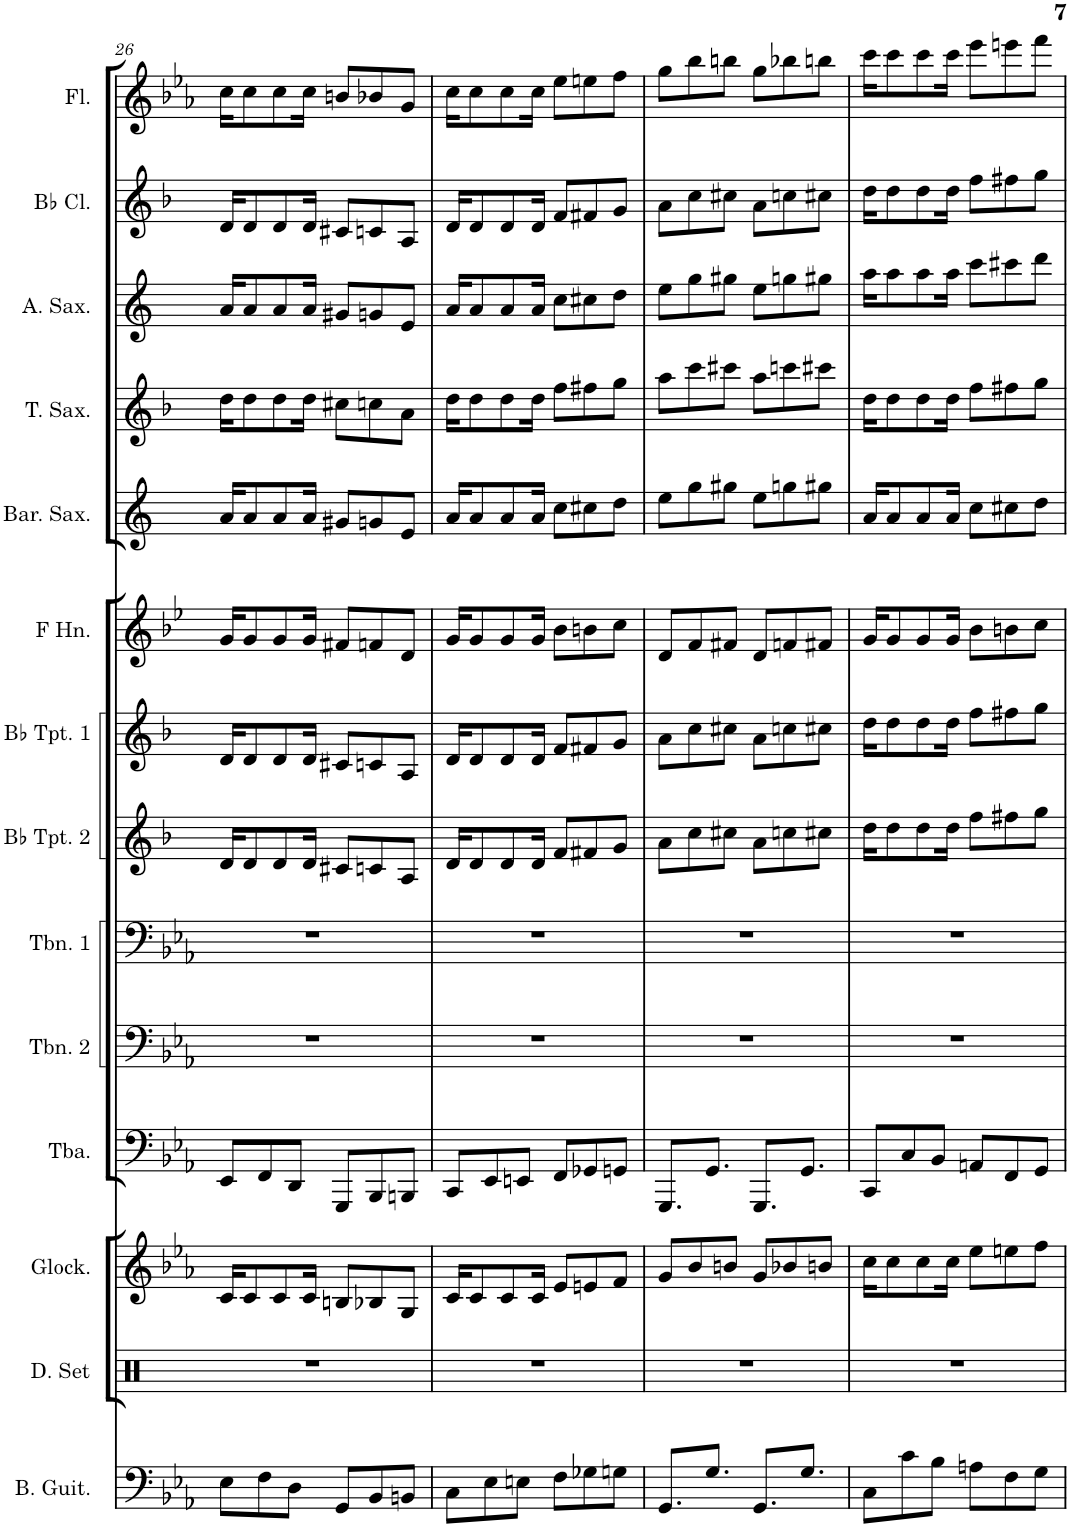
**kern	**kern	**kern	**kern	**kern	**kern	**kern	**kern	**kern	**kern	**kern	**kern	**kern	**kern
*part14	*part13	*part12	*part11	*part10	*part9	*part8	*part7	*part6	*part5	*part4	*part3	*part2	*part1
*staff14	*staff13	*staff12	*staff11	*staff10	*staff9	*staff8	*staff7	*staff6	*staff5	*staff4	*staff3	*staff2	*staff1
*I"Bass Guitar	*I"Drumset	*I"Glockenspiel	*I"Tuba	*I"Trombone 2	*I"Trombone 1	*I"Bb Trumpet 2	*I"Bb Trumpet 1	*I"Horn in F	*I"Baritone Saxophone	*I"Tenor Saxophone	*I"Alto Saxophone	*I"Bb Clarinet	*I"Flute
*I'B. Guit.	*I'D. Set	*I'Glock.	*I'Tba.	*I'Tbn. 2	*I'Tbn. 1	*I'Bb Tpt. 2	*I'Bb Tpt. 1	*	*I'Bar. Sax.	*I'T. Sax.	*I'A. Sax.	*I'Bb Cl.	*I'Fl.
!!LO:PB:g=z
*clefF4	*clefX	*clefG2	*clefF4	*clefF4	*clefF4	*clefG2	*clefG2	*clefG2	*clefG2	*clefG2	*clefG2	*clefG2	*clefG2
*Trd7c12	*	*Trd-14c-24	*	*	*	*Trd1c2	*Trd1c2	*Trd4c7	*Trd12c21	*Trd8c14	*Trd5c9	*Trd1c2	*
*k[b-e-a-]	*k[]	*k[b-e-a-]	*k[b-e-a-]	*k[b-e-a-]	*k[b-e-a-]	*k[b-]	*k[b-]	*k[b-e-]	*k[]	*k[b-]	*k[]	*k[b-]	*k[b-e-a-]
*M6/8	*M6/8	*M6/8	*M6/8	*M6/8	*M6/8	*M6/8	*M6/8	*M6/8	*M6/8	*M6/8	*M6/8	*M6/8	*M6/8
=26	=26	=26	=26	=26	=26	=26	=26	=26	=26	=26	=26	=26	=26
8E-\L	2.r	16c/KL	8EE-/L	2.r	2.r	16d/KL	16d/KL	16g/KL	16a/KL	16dd\KL	16a/KL	16d/KL	16cc\KL
.	.	8c/	.	.	.	8d/	8d/	8g/	8a/	8dd\	8a/	8d/	8cc\
8F\	.	.	8FF/	.	.	.	.	.	.	.	.	.	.
.	.	8c/	.	.	.	8d/	8d/	8g/	8a/	8dd\	8a/	8d/	8cc\
8D\J	.	.	8DD/J	.	.	.	.	.	.	.	.	.	.
.	.	16c/Jk	.	.	.	16d/Jk	16d/Jk	16g/Jk	16a/Jk	16dd\Jk	16a/Jk	16d/Jk	16cc\Jk
8GG/L	.	8Bn/L	8GGG/L	.	.	8c#X/L	8c#X/L	8f#X/L	8g#X/L	8cc#X\L	8g#X/L	8c#X/L	8bn/L
8BB-/	.	8B-X/	8BBB-/	.	.	8cn/	8cn/	8fn/	8gn/	8ccn\	8gn/	8cn/	8b-X/
8BBn/J	.	8G/J	8BBBn/J	.	.	8A/J	8A/J	8d/J	8e/J	8a\J	8e/J	8A/J	8g/J
=27	=27	=27	=27	=27	=27	=27	=27	=27	=27	=27	=27	=27	=27
8C\L	2.r	16c/KL	8CC/L	2.r	2.r	16d/KL	16d/KL	16g/KL	16a/KL	16dd\KL	16a/KL	16d/KL	16cc\KL
.	.	8c/	.	.	.	8d/	8d/	8g/	8a/	8dd\	8a/	8d/	8cc\
8E-\	.	.	8EE-/	.	.	.	.	.	.	.	.	.	.
.	.	8c/	.	.	.	8d/	8d/	8g/	8a/	8dd\	8a/	8d/	8cc\
8En\J	.	.	8EEn/J	.	.	.	.	.	.	.	.	.	.
.	.	16c/Jk	.	.	.	16d/Jk	16d/Jk	16g/Jk	16a/Jk	16dd\Jk	16a/Jk	16d/Jk	16cc\Jk
8F\L	.	8e-/L	8FF/L	.	.	8f/L	8f/L	8b-\L	8cc\L	8ff\L	8cc\L	8f/L	8ee-\L
8G-X\	.	8en/	8GG-X/	.	.	8f#X/	8f#X/	8bn\	8cc#X\	8ff#X\	8cc#X\	8f#X/	8een\
8Gn\J	.	8f/J	8GGn/J	.	.	8g/J	8g/J	8cc\J	8dd\J	8gg\J	8dd\J	8g/J	8ff\J
=28	=28	=28	=28	=28	=28	=28	=28	=28	=28	=28	=28	=28	=28
8.GG/L	2.r	8g/L	8.GGG/L	2.r	2.r	8a\L	8a\L	8d/L	8ee\L	8aa\L	8ee\L	8a\L	8gg\L
.	.	8b-/	.	.	.	8cc\	8cc\	8f/	8gg\	8ccc\	8gg\	8cc\	8bb-\
8.G/J	.	.	8.GG/J	.	.	.	.	.	.	.	.	.	.
.	.	8bn/J	.	.	.	8cc#X\J	8cc#X\J	8f#X/J	8gg#X\J	8ccc#X\J	8gg#X\J	8cc#X\J	8bbn\J
8.GG/L	.	8g/L	8.GGG/L	.	.	8a\L	8a\L	8d/L	8ee\L	8aa\L	8ee\L	8a\L	8gg\L
.	.	8b-X/	.	.	.	8ccn\	8ccn\	8fn/	8ggn\	8cccn\	8ggn\	8ccn\	8bb-X\
8.G/J	.	.	8.GG/J	.	.	.	.	.	.	.	.	.	.
.	.	8bn/J	.	.	.	8cc#X\J	8cc#X\J	8f#X/J	8gg#X\J	8ccc#X\J	8gg#X\J	8cc#X\J	8bbn\J
=29	=29	=29	=29	=29	=29	=29	=29	=29	=29	=29	=29	=29	=29
8C\L	2.r	16cc\KL	8CC/L	2.r	2.r	16dd\KL	16dd\KL	16g/KL	16a/KL	16dd\KL	16aa\KL	16dd\KL	16ccc\KL
.	.	8cc\	.	.	.	8dd\	8dd\	8g/	8a/	8dd\	8aa\	8dd\	8ccc\
8c\	.	.	8C/	.	.	.	.	.	.	.	.	.	.
.	.	8cc\	.	.	.	8dd\	8dd\	8g/	8a/	8dd\	8aa\	8dd\	8ccc\
8B-\J	.	.	8BB-/J	.	.	.	.	.	.	.	.	.	.
.	.	16cc\Jk	.	.	.	16dd\Jk	16dd\Jk	16g/Jk	16a/Jk	16dd\Jk	16aa\Jk	16dd\Jk	16ccc\Jk
8An\L	.	8ee-\L	8AAn/L	.	.	8ff\L	8ff\L	8b-\L	8cc\L	8ff\L	8ccc\L	8ff\L	8eee-\L
8F\	.	8een\	8FF/	.	.	8ff#X\	8ff#X\	8bn\	8cc#X\	8ff#X\	8ccc#X\	8ff#X\	8eeen\
8G\J	.	8ff\J	8GG/J	.	.	8gg\J	8gg\J	8cc\J	8dd\J	8gg\J	8ddd\J	8gg\J	8fff\J
=	=	=	=	=	=	=	=	=	=	=	=	=	=
*-	*-	*-	*-	*-	*-	*-	*-	*-	*-	*-	*-	*-	*-
